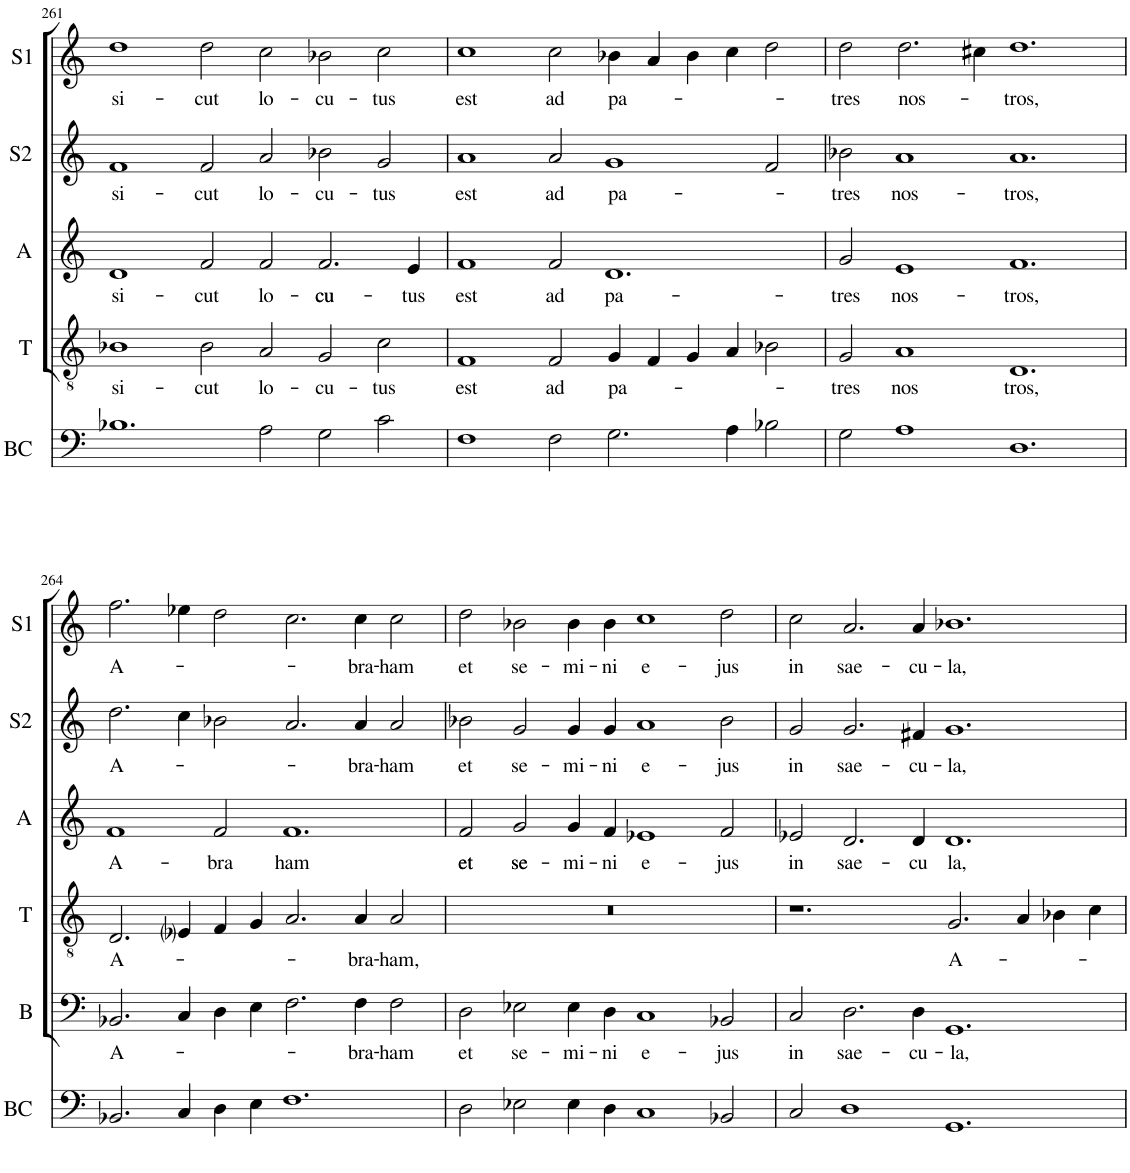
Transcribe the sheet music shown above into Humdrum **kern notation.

**kern	**kern	**text	**kern	**text	**kern	**text	**kern	**text	**kern	**text
*part6	*part5	*part5	*part4	*part4	*part3	*part3	*part2	*part2	*part1	*part1
*staff6	*staff5	*staff5	*staff4	*staff4	*staff3	*staff3	*staff2	*staff2	*staff1	*staff1
*I"BC	*I"B	*	*I"T	*	*I"A	*	*I"S2	*	*I"S1	*
*I'BC	*I'B	*	*I'T	*	*I'A	*	*I'S2	*	*I'S1	*
!!LO:PB:g=z
*clefF4	*clefF4	*	*clefGv2	*	*clefG2	*	*clefG2	*	*clefG2	*
*	*	*	*	*	*	*	*Trd1c2	*	*	*
*k[]	*k[]	*	*k[]	*	*k[]	*	*k[]	*	*k[]	*
*M6/2	*M6/2	*	*M6/2	*	*M6/2	*	*M6/2	*	*M6/2	*
=261	=261	=261	=261	=261	=261	=261	=261	=261	=261	=261
!	!	!	!	!LO:LY:b	!	!LO:LY:b	!	!LO:LY:b	!	!LO:LY:b
1.B-X	0.r	.	1B-X	si-	1d	si-	1f	si-	1dd	si-
!	!	!	!	!LO:LY:b	!	!LO:LY:b	!	!LO:LY:b	!	!LO:LY:b
.	.	.	2B-\	-cut	2f/	-cut	2f/	-cut	2dd\	-cut
!	!	!	!	!LO:LY:b	!	!LO:LY:b	!	!LO:LY:b	!	!LO:LY:b
2A\	.	.	2A/	lo-	2f/	lo-	2a/	lo-	2cc\	lo-
!	!	!	!	!LO:LY:b	!	!LO:LY:b	!	!LO:LY:b	!	!LO:LY:b
2G\	.	.	2G/	-cu-	2.f/	cu	2b-X\	-cu-	2b-X\	-cu-
!	!	!	!	!LO:LY:b	!	!	!	!LO:LY:b	!	!LO:LY:b
2c\	.	.	2c\	-tus	.	.	2g/	-tus	2cc\	-tus
!	!	!	!	!	!	!LO:LY:b	!	!	!	!
.	.	.	.	.	4e/	-tus	.	.	.	.
=262	=262	=262	=262	=262	=262	=262	=262	=262	=262	=262
!	!	!	!	!LO:LY:b	!	!LO:LY:b	!	!LO:LY:b	!	!LO:LY:b
1F	0.r	.	1F	est	1f	est	1a	est	1cc	est
!	!	!	!	!LO:LY:b	!	!LO:LY:b	!	!LO:LY:b	!	!LO:LY:b
2F\	.	.	2F/	ad	2f/	ad	2a/	ad	2cc\	ad
!	!	!	!	!LO:LY:b	!	!LO:LY:b	!	!LO:LY:b	!	!LO:LY:b
2.G\	.	.	4G/	pa-	1.d	pa-	1g	pa-	4b-X\	pa-
.	.	.	4F/	.	.	.	.	.	4a/	.
.	.	.	4G/	.	.	.	.	.	4b-\	.
4A\	.	.	4A/	.	.	.	.	.	4cc\	.
2B-X\	.	.	2B-X\	.	.	.	2f/	.	2dd\	.
=263	=263	=263	=263	=263	=263	=263	=263	=263	=263	=263
!	!	!	!	!LO:LY:b	!	!LO:LY:b	!	!LO:LY:b	!	!LO:LY:b
2G\	0.r	.	2G/	-tres	2g/	-tres	2b-X\	-tres	2dd\	-tres
!	!	!	!	!LO:LY:b	!	!LO:LY:b	!	!LO:LY:b	!	!LO:LY:b
1A	.	.	1A	nos	1e	nos-	1a	nos-	2.dd\	nos-
.	.	.	.	.	.	.	.	.	4cc#X\	.
!	!	!	!	!LO:LY:b	!	!LO:LY:b	!	!LO:LY:b	!	!LO:LY:b
1.D	.	.	1.D	tros,	1.f	-tros,	1.a	-tros,	1.dd	-tros,
!!LO:LB:g=z
=264	=264	=264	=264	=264	=264	=264	=264	=264	=264	=264
!	!	!LO:LY:b	!	!LO:LY:b	!	!LO:LY:b	!	!LO:LY:b	!	!LO:LY:b
2.BB-X/	2.BB-X/	A	2.D/	A	1f	A-	2.dd\	A-	2.ff\	A-
4C/	4C/	.	4E-i/	.	.	.	4cc\	.	4ee-X\	.
!	!	!	!	!	!	!LO:LY:b	!	!	!	!
4D\	4D\	.	4F/	.	2f/	bra	2b-X\	.	2dd\	.
4E\	4E\	.	4G/	.	.	.	.	.	.	.
!	!	!	!	!	!	!LO:LY:b	!	!	!	!
1.F	2.F\	.	2.A/	.	1.f	ham	2.a/	.	2.cc\	.
!	!	!LO:LY:b	!	!LO:LY:b	!	!	!	!LO:LY:b	!	!LO:LY:b
.	4F\	-bra-	4A/	-bra-	.	.	4a/	-bra-	4cc\	-bra-
!	!	!LO:LY:b	!	!LO:LY:b	!	!	!	!LO:LY:b	!	!LO:LY:b
.	2F\	-ham	2A/	-ham,	.	.	2a/	-ham	2cc\	-ham
=265	=265	=265	=265	=265	=265	=265	=265	=265	=265	=265
!	!	!LO:LY:b	!	!	!	!LO:LY:b	!	!LO:LY:b	!	!LO:LY:b
2D\	2D\	et	0.r	.	2f/	et	2b-X\	et	2dd\	et
!	!	!LO:LY:b	!	!	!	!LO:LY:b	!	!LO:LY:b	!	!LO:LY:b
2E-X\	2E-X\	se-	.	.	2g/	se	2g/	se-	2b-X\	se-
!	!	!LO:LY:b	!	!	!	!LO:LY:b	!	!LO:LY:b	!	!LO:LY:b
4E-\	4E-\	-mi-	.	.	4g/	-mi-	4g/	-mi-	4b-\	-mi-
!	!	!LO:LY:b	!	!	!	!LO:LY:b	!	!LO:LY:b	!	!LO:LY:b
4D\	4D\	-ni	.	.	4f/	-ni	4g/	-ni	4b-\	-ni
!	!	!LO:LY:b	!	!	!	!LO:LY:b	!	!LO:LY:b	!	!LO:LY:b
1C	1C	e-	.	.	1e-X	e-	1a	e-	1cc	e-
!	!	!LO:LY:b	!	!	!	!LO:LY:b	!	!LO:LY:b	!	!LO:LY:b
2BB-X/	2BB-X/	-jus	.	.	2f/	-jus	2b-\	-jus	2dd\	-jus
=266	=266	=266	=266	=266	=266	=266	=266	=266	=266	=266
!	!	!LO:LY:b	!	!	!	!LO:LY:b	!	!LO:LY:b	!	!LO:LY:b
2C/	2C/	in	1.r	.	2e-X/	in	2g/	in	2cc\	in
!	!	!LO:LY:b	!	!	!	!LO:LY:b	!	!LO:LY:b	!	!LO:LY:b
1D	2.D\	sae-	.	.	2.d/	sae-	2.g/	sae-	2.a/	sae-
!	!	!LO:LY:b	!	!	!	!LO:LY:b	!	!LO:LY:b	!	!LO:LY:b
.	4D\	-cu-	.	.	4d/	-cu	4f#X/	-cu-	4a/	-cu-
!	!	!LO:LY:b	!	!LO:LY:b	!	!LO:LY:b	!	!LO:LY:b	!	!LO:LY:b
1.GG	1.GG	-la,	2.G/	A-	1.d	la,	1.g	-la,	1.b-X	-la,
.	.	.	4A/	.	.	.	.	.	.	.
.	.	.	4B-X\	.	.	.	.	.	.	.
.	.	.	4c\	.	.	.	.	.	.	.
=	=	=	=	=	=	=	=	=	=	=
*-	*-	*-	*-	*-	*-	*-	*-	*-	*-	*-
